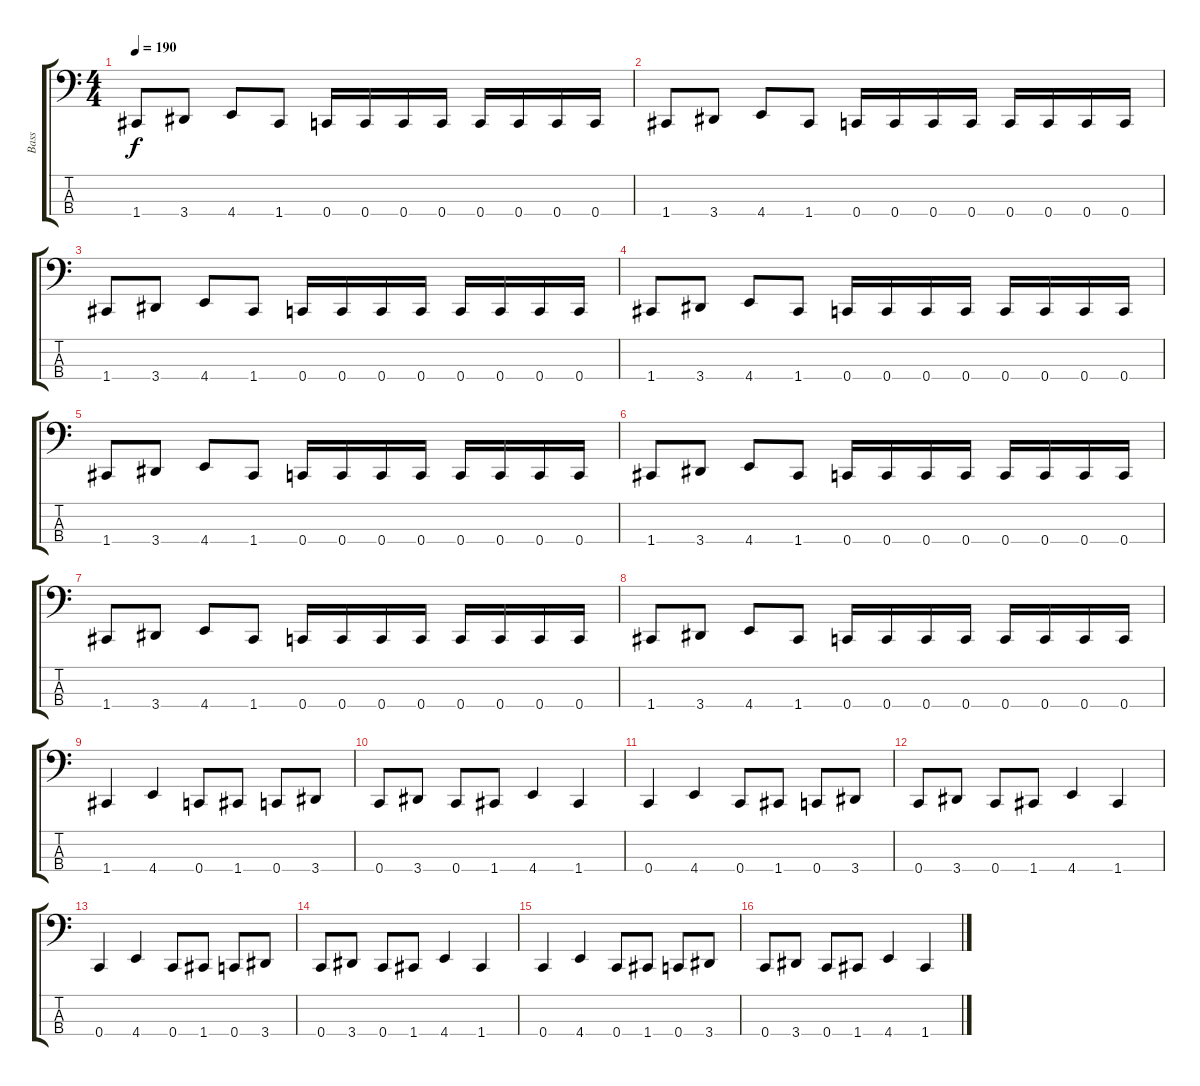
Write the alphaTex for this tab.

\track ("Bass" "Bass") {instrument electricbasspick}
\staff {score tabs}
\tuning (F2 C2 G1 C1) {hide}
\ts (4 4)
\tempo 190
\clef f4
\ks c
1.4.8{dy f} 3.4.8 4.4.8 1.4.8 0.4.16 0.4.16 0.4.16 0.4.16 0.4.16 0.4.16 0.4.16 0.4.16 |
1.4.8 3.4.8 4.4.8 1.4.8 0.4.16 0.4.16 0.4.16 0.4.16 0.4.16 0.4.16 0.4.16 0.4.16 |
1.4.8 3.4.8 4.4.8 1.4.8 0.4.16 0.4.16 0.4.16 0.4.16 0.4.16 0.4.16 0.4.16 0.4.16 |
1.4.8 3.4.8 4.4.8 1.4.8 0.4.16 0.4.16 0.4.16 0.4.16 0.4.16 0.4.16 0.4.16 0.4.16 |
1.4.8 3.4.8 4.4.8 1.4.8 0.4.16 0.4.16 0.4.16 0.4.16 0.4.16 0.4.16 0.4.16 0.4.16 |
1.4.8 3.4.8 4.4.8 1.4.8 0.4.16 0.4.16 0.4.16 0.4.16 0.4.16 0.4.16 0.4.16 0.4.16 |
1.4.8 3.4.8 4.4.8 1.4.8 0.4.16 0.4.16 0.4.16 0.4.16 0.4.16 0.4.16 0.4.16 0.4.16 |
1.4.8 3.4.8 4.4.8 1.4.8 0.4.16 0.4.16 0.4.16 0.4.16 0.4.16 0.4.16 0.4.16 0.4.16 |
1.4.4 4.4.4 0.4.8 1.4.8 0.4.8 3.4.8 |
0.4.8 3.4.8 0.4.8 1.4.8 4.4.4 1.4.4 |
0.4.4 4.4.4 0.4.8 1.4.8 0.4.8 3.4.8 |
0.4.8 3.4.8 0.4.8 1.4.8 4.4.4 1.4.4 |
0.4.4 4.4.4 0.4.8 1.4.8 0.4.8 3.4.8 |
0.4.8 3.4.8 0.4.8 1.4.8 4.4.4 1.4.4 |
0.4.4 4.4.4 0.4.8 1.4.8 0.4.8 3.4.8 |
0.4.8 3.4.8 0.4.8 1.4.8 4.4.4 1.4.4
